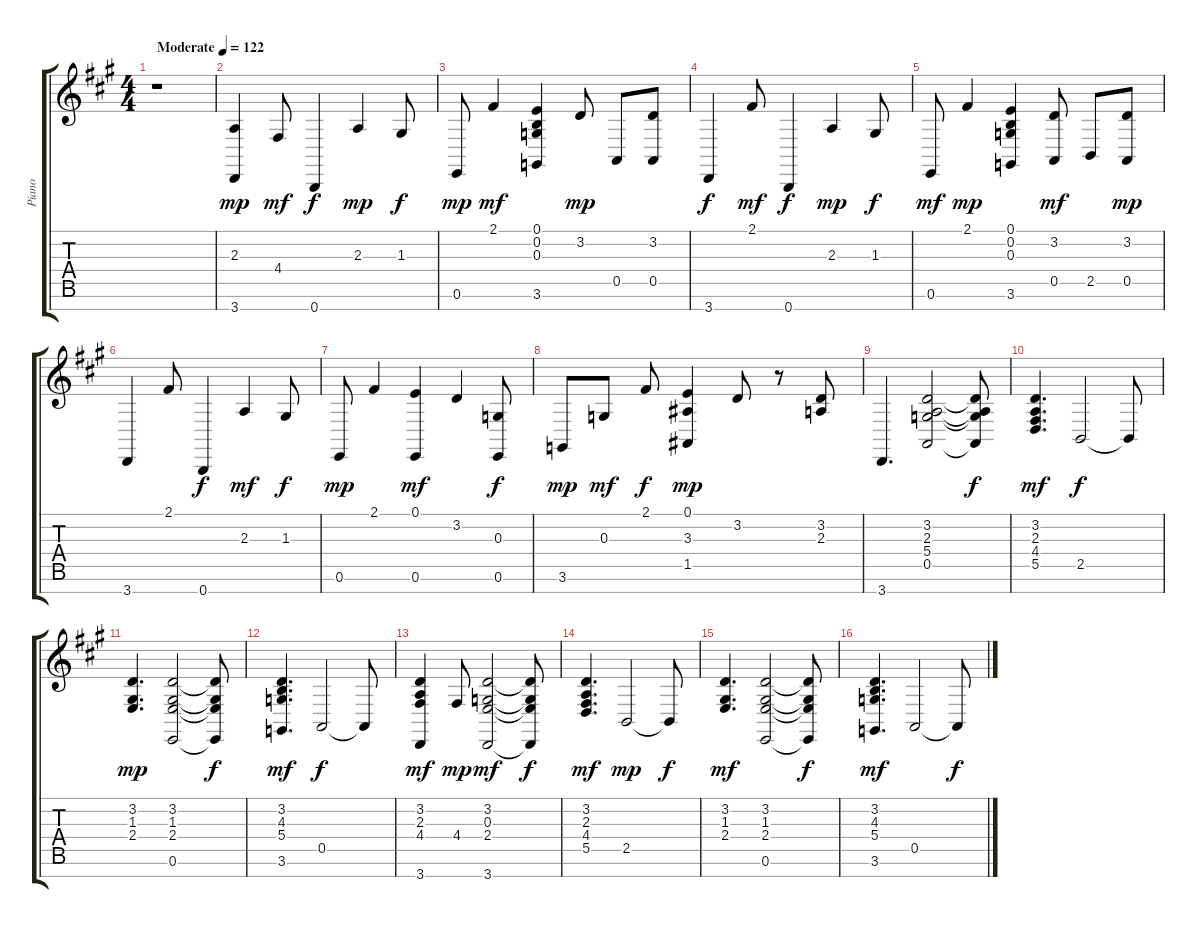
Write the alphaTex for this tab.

\track ("Piano" "Piano") {instrument brightacousticpiano}
\staff {score tabs}
\tuning (E4 B3 G3 D3 A2 E2 B1) {hide}
\ts (4 4)
\tempo (122 "Moderate")
\clef g2
\ks a
r.1{dy mp instrument brightacousticpiano} |
(2.3 3.7).4 4.4.8{dy mf} 0.7.4{dy f} 2.3.4{dy mp} 1.3.8{dy f} |
0.6.8{dy mp} 2.1.4{dy mf} (0.1 0.2 0.3 3.6).4 3.2.8{dy mp} 0.5.8 (3.2 0.5).8 |
3.7.4{dy f} 2.1.8{dy mf} 0.7.4{dy f} 2.3.4{dy mp} 1.3.8{dy f} |
0.6.8{dy mf} 2.1.4{dy mp} (0.1 0.2 0.3 3.6).4 (3.2 0.5).8{dy mf} 2.5.8 (3.2 0.5).8{dy mp} |
3.7.4 2.1.8 0.7.4{dy f} 2.3.4{dy mf} 1.3.8{dy f} |
0.6.8{dy mp} 2.1.4 (0.1 0.6).4{dy mf} 3.2.4 (0.3 0.6).8{dy f} |
3.6.8{dy mp} 0.3.8{dy mf} 2.1.8{dy f} (0.1 3.3 1.5).4{dy mp} 3.2.8 r.8 (3.2 2.3).8 |
3.7.4{d} (3.2 2.3 5.4 0.5).2 (3.2{t} 2.3{t} 5.4{t} 0.5{t}).8{dy f} |
(3.2 2.3 4.4 5.5).4{d dy mf} 2.5.2{dy f} 2.5{t}.8 |
(3.2 1.3 2.4).4{d dy mp} (3.2 1.3 2.4 0.6).2 (3.2{t} 1.3{t} 2.4{t} 0.6{t}).8{dy f} |
(3.2 4.3 5.4 3.6).4{d dy mf} 0.5.2{dy f} 0.5{t}.8 |
(3.2 2.3 4.4 3.7).4{dy mf} 4.4.8{dy mp} (3.2 0.3 2.4 3.7).2{dy mf} (3.2{t} 0.3{t} 2.4{t} 3.7{t}).8{dy f} |
(3.2 2.3 4.4 5.5).4{d dy mf} 2.5.2{dy mp} 2.5{t}.8{dy f} |
(3.2 1.3 2.4).4{d dy mf} (3.2 1.3 2.4 0.6).2 (3.2{t} 1.3{t} 2.4{t} 0.6{t}).8{dy f} |
(3.2 4.3 5.4 3.6).4{d dy mf} 0.5.2 0.5{t}.8{dy f}
